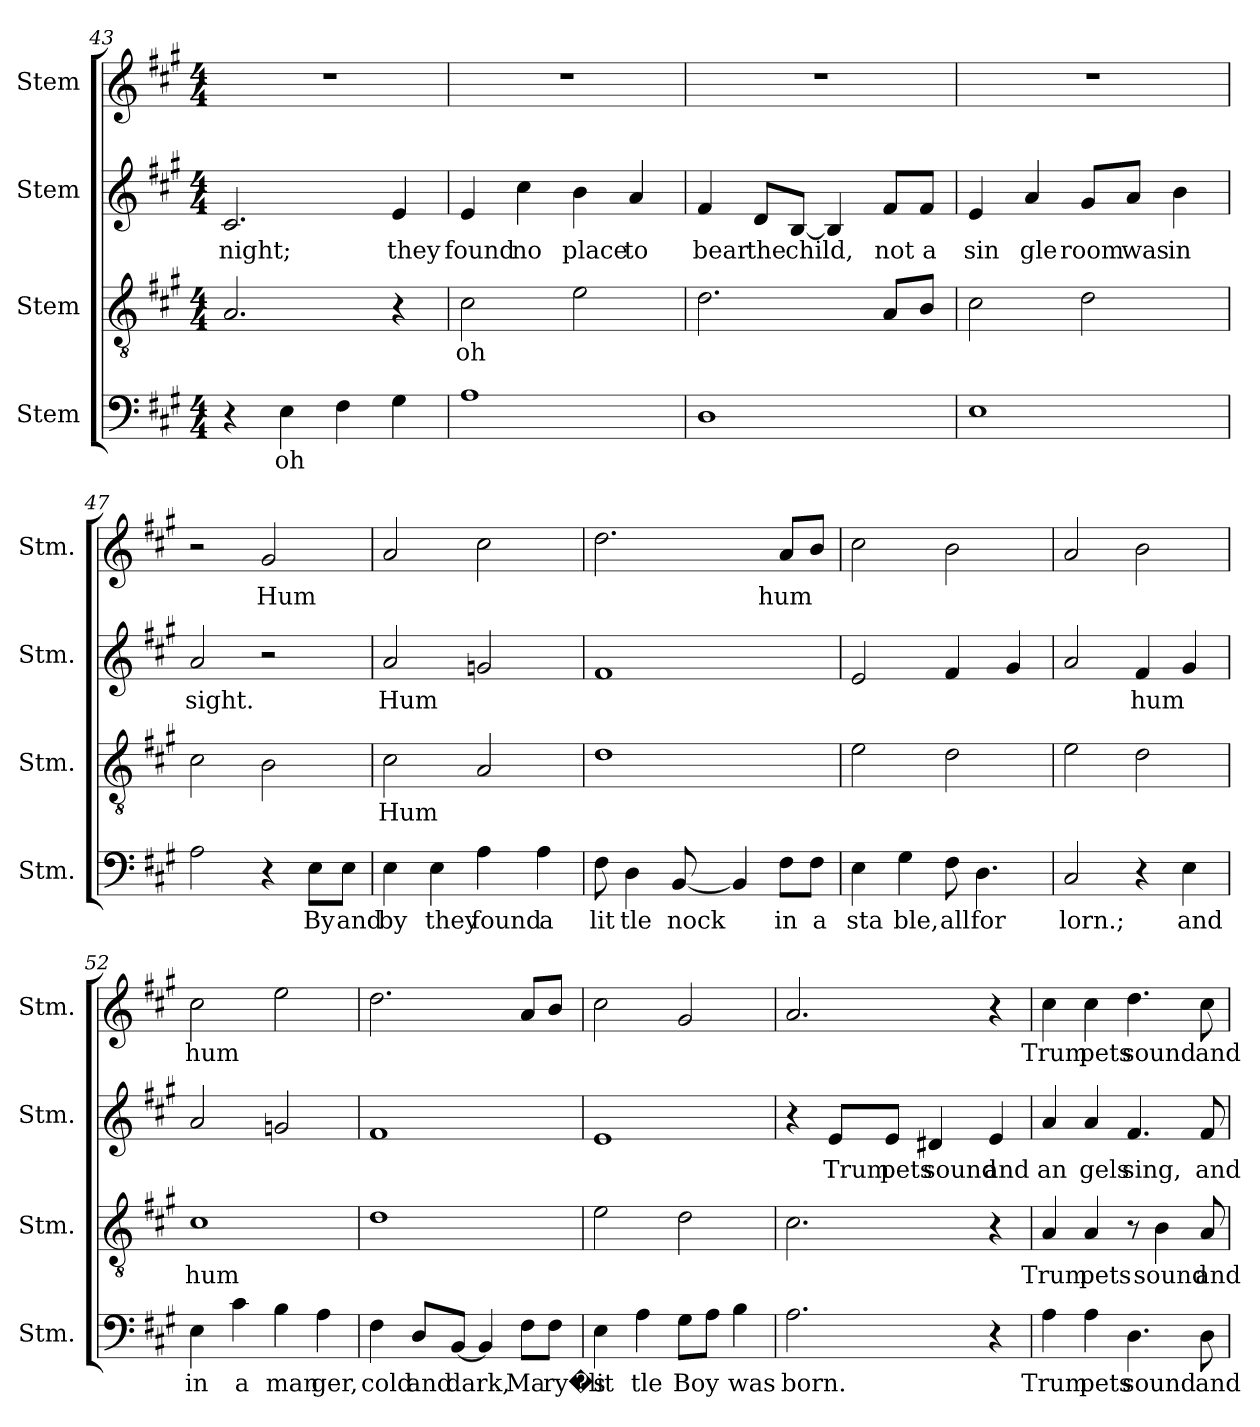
**kern	**text	**kern	**text	**kern	**text	**kern	**text
*part4	*part4	*part3	*part3	*part2	*part2	*part1	*part1
*staff4	*staff4	*staff3	*staff3	*staff2	*staff2	*staff1	*staff1
*I"Stem	*	*I"Stem	*	*I"Stem	*	*I"Stem	*
*I'Stm.	*	*I'Stm.	*	*I'Stm.	*	*I'Stm.	*
*clefF4	*	*clefGv2	*	*clefG2	*	*clefG2	*
*k[f#c#g#]	*	*k[f#c#g#]	*	*k[f#c#g#]	*	*k[f#c#g#]	*
*M4/4	*	*M4/4	*	*M4/4	*	*M4/4	*
=43	=43	=43	=43	=43	=43	=43	=43
!	!	!	!	!	!LO:LY:b	!	!
4r	.	2.A/	.	2.c#/	night;	1r	.
!	!LO:LY:b	!	!	!	!	!	!
4E\	oh	.	.	.	.	.	.
4F#\	.	.	.	.	.	.	.
!	!	!	!	!	!LO:LY:b	!	!
4G#\	.	4r	.	4e/	they	.	.
!!LO:PB:g=z
=44	=44	=44	=44	=44	=44	=44	=44
!	!	!	!LO:LY:b	!	!LO:LY:b	!	!
1A	.	2c#\	oh	4e/	found	1r	.
!	!	!	!	!	!LO:LY:b	!	!
.	.	.	.	4cc#\	no	.	.
!	!	!	!	!	!LO:LY:b	!	!
.	.	2e\	.	4b\	place	.	.
!	!	!	!	!	!LO:LY:b	!	!
.	.	.	.	4a/	to	.	.
=45	=45	=45	=45	=45	=45	=45	=45
!	!	!	!	!	!LO:LY:b	!	!
1D	.	2.d\	.	4f#/	bear	1r	.
!	!	!	!	!	!LO:LY:b	!	!
.	.	.	.	8d/L	the	.	.
!	!	!	!	!	!LO:LY:b	!	!
.	.	.	.	[8B/J	child,	.	.
.	.	.	.	4B/]	.	.	.
!	!	!	!	!	!LO:LY:b	!	!
.	.	8A/L	.	8f#/L	not	.	.
!	!	!	!	!	!LO:LY:b	!	!
.	.	8B/J	.	8f#/J	a	.	.
=46	=46	=46	=46	=46	=46	=46	=46
!	!	!	!	!	!LO:LY:b	!	!
1E	.	2c#\	.	4e/	sin	1r	.
!	!	!	!	!	!LO:LY:b	!	!
.	.	.	.	4a/	gle	.	.
!	!	!	!	!	!LO:LY:b	!	!
.	.	2d\	.	8g#/L	room	.	.
!	!	!	!	!	!LO:LY:b	!	!
.	.	.	.	8a/J	was	.	.
!	!	!	!	!	!LO:LY:b	!	!
.	.	.	.	4b\	in	.	.
=47	=47	=47	=47	=47	=47	=47	=47
!	!	!	!	!	!LO:LY:b	!	!
2A\	.	2c#\	.	2a/	sight.	2r	.
!	!	!	!	!	!	!	!LO:LY:b
4r	.	2B\	.	2r	.	2g#/	Hum
!	!LO:LY:b	!	!	!	!	!	!
8E\L	By	.	.	.	.	.	.
!	!LO:LY:b	!	!	!	!	!	!
8E\J	and	.	.	.	.	.	.
!!LO:LB:g=z
=48	=48	=48	=48	=48	=48	=48	=48
!	!LO:LY:b	!	!LO:LY:b	!	!LO:LY:b	!	!
4E\	by	2c#\	Hum	2a/	Hum	2a/	.
!	!LO:LY:b	!	!	!	!	!	!
4E\	they	.	.	.	.	.	.
!	!LO:LY:b	!	!	!	!	!	!
4A\	found	2A/	.	2gn/	.	2cc#\	.
!	!LO:LY:b	!	!	!	!	!	!
4A\	a	.	.	.	.	.	.
=49	=49	=49	=49	=49	=49	=49	=49
!	!LO:LY:b	!	!	!	!	!	!
8F#\	lit	1d	.	1f#	.	2.dd\	.
!	!LO:LY:b	!	!	!	!	!	!
4D\	tle	.	.	.	.	.	.
!	!LO:LY:b	!	!	!	!	!	!
[8BB/	nock	.	.	.	.	.	.
4BB/]	.	.	.	.	.	.	.
!	!LO:LY:b	!	!	!	!	!	!LO:LY:b
8F#\L	in	.	.	.	.	8a/L	hum
!	!LO:LY:b	!	!	!	!	!	!
8F#\J	a	.	.	.	.	8b/J	.
=50	=50	=50	=50	=50	=50	=50	=50
!	!LO:LY:b	!	!	!	!	!	!
4E\	sta	2e\	.	2e/	.	2cc#\	.
!	!LO:LY:b	!	!	!	!	!	!
4G#\	ble,	.	.	.	.	.	.
!	!LO:LY:b	!	!	!	!	!	!
8F#\	all	2d\	.	4f#/	.	2b\	.
!	!LO:LY:b	!	!	!	!	!	!
4.D\	for	.	.	.	.	.	.
.	.	.	.	4g#/	.	.	.
=51	=51	=51	=51	=51	=51	=51	=51
!	!LO:LY:b	!	!	!	!	!	!
2C#/	lorn.;	2e\	.	2a/	.	2a/	.
!	!	!	!	!	!LO:LY:b	!	!
4r	.	2d\	.	4f#/	hum	2b\	.
!	!LO:LY:b	!	!	!	!	!	!
4E\	and	.	.	4g#/	.	.	.
!!LO:LB:g=z
=52	=52	=52	=52	=52	=52	=52	=52
!	!LO:LY:b	!	!LO:LY:b	!	!	!	!LO:LY:b
4E\	in	1c#	hum	2a/	.	2cc#\	hum
!	!LO:LY:b	!	!	!	!	!	!
4c#\	a	.	.	.	.	.	.
!	!LO:LY:b	!	!	!	!	!	!
4B\	man	.	.	2gn/	.	2ee\	.
!	!LO:LY:b	!	!	!	!	!	!
4A\	ger,	.	.	.	.	.	.
=53	=53	=53	=53	=53	=53	=53	=53
!	!LO:LY:b	!	!	!	!	!	!
4F#\	cold	1d	.	1f#	.	2.dd\	.
!	!LO:LY:b	!	!	!	!	!	!
8D/L	and	.	.	.	.	.	.
!	!LO:LY:b	!	!	!	!	!	!
[8BB/J	dark,	.	.	.	.	.	.
4BB/]	.	.	.	.	.	.	.
!	!LO:LY:b	!	!	!	!	!	!
8F#\L	Ma	.	.	.	.	8a/L	.
!	!LO:LY:b	!	!	!	!	!	!
8F#\J	ry�s	.	.	.	.	8b/J	.
=54	=54	=54	=54	=54	=54	=54	=54
!	!LO:LY:b	!	!	!	!	!	!
4E\	lit	2e\	.	1e	.	2cc#\	.
!	!LO:LY:b	!	!	!	!	!	!
4A\	tle	.	.	.	.	.	.
!	!LO:LY:b	!	!	!	!	!	!
8G#\L	Boy	2d\	.	.	.	2g#/	.
8A\J	.	.	.	.	.	.	.
!	!LO:LY:b	!	!	!	!	!	!
4B\	was	.	.	.	.	.	.
!!LO:PB:g=z
=55	=55	=55	=55	=55	=55	=55	=55
!	!LO:LY:b	!	!	!	!	!	!
2.A\	born.	2.c#\	.	4r	.	2.a/	.
!	!	!	!	!	!LO:LY:b	!	!
.	.	.	.	8e/L	Trum	.	.
!	!	!	!	!	!LO:LY:b	!	!
.	.	.	.	8e/J	pets	.	.
!	!	!	!	!	!LO:LY:b	!	!
.	.	.	.	4d#X/	sound	.	.
!	!	!	!	!	!LO:LY:b	!	!
4r	.	4r	.	4e/	and	4r	.
=56	=56	=56	=56	=56	=56	=56	=56
!	!LO:LY:b	!	!LO:LY:b	!	!LO:LY:b	!	!LO:LY:b
4A\	Trum	4A/	Trum	4a/	an	4cc#\	Trum
!	!LO:LY:b	!	!LO:LY:b	!	!LO:LY:b	!	!LO:LY:b
4A\	pets	4A/	pets	4a/	gels	4cc#\	pets
!	!LO:LY:b	!	!	!	!LO:LY:b	!	!LO:LY:b
4.D\	sound	8r	.	4.f#/	sing,	4.dd\	sound
!	!	!	!LO:LY:b	!	!	!	!
.	.	4B\	sound	.	.	.	.
!	!LO:LY:b	!	!LO:LY:b	!	!LO:LY:b	!	!LO:LY:b
8D\	and	8A/	and	8f#/	and	8cc#\	and
=	=	=	=	=	=	=	=
*-	*-	*-	*-	*-	*-	*-	*-
